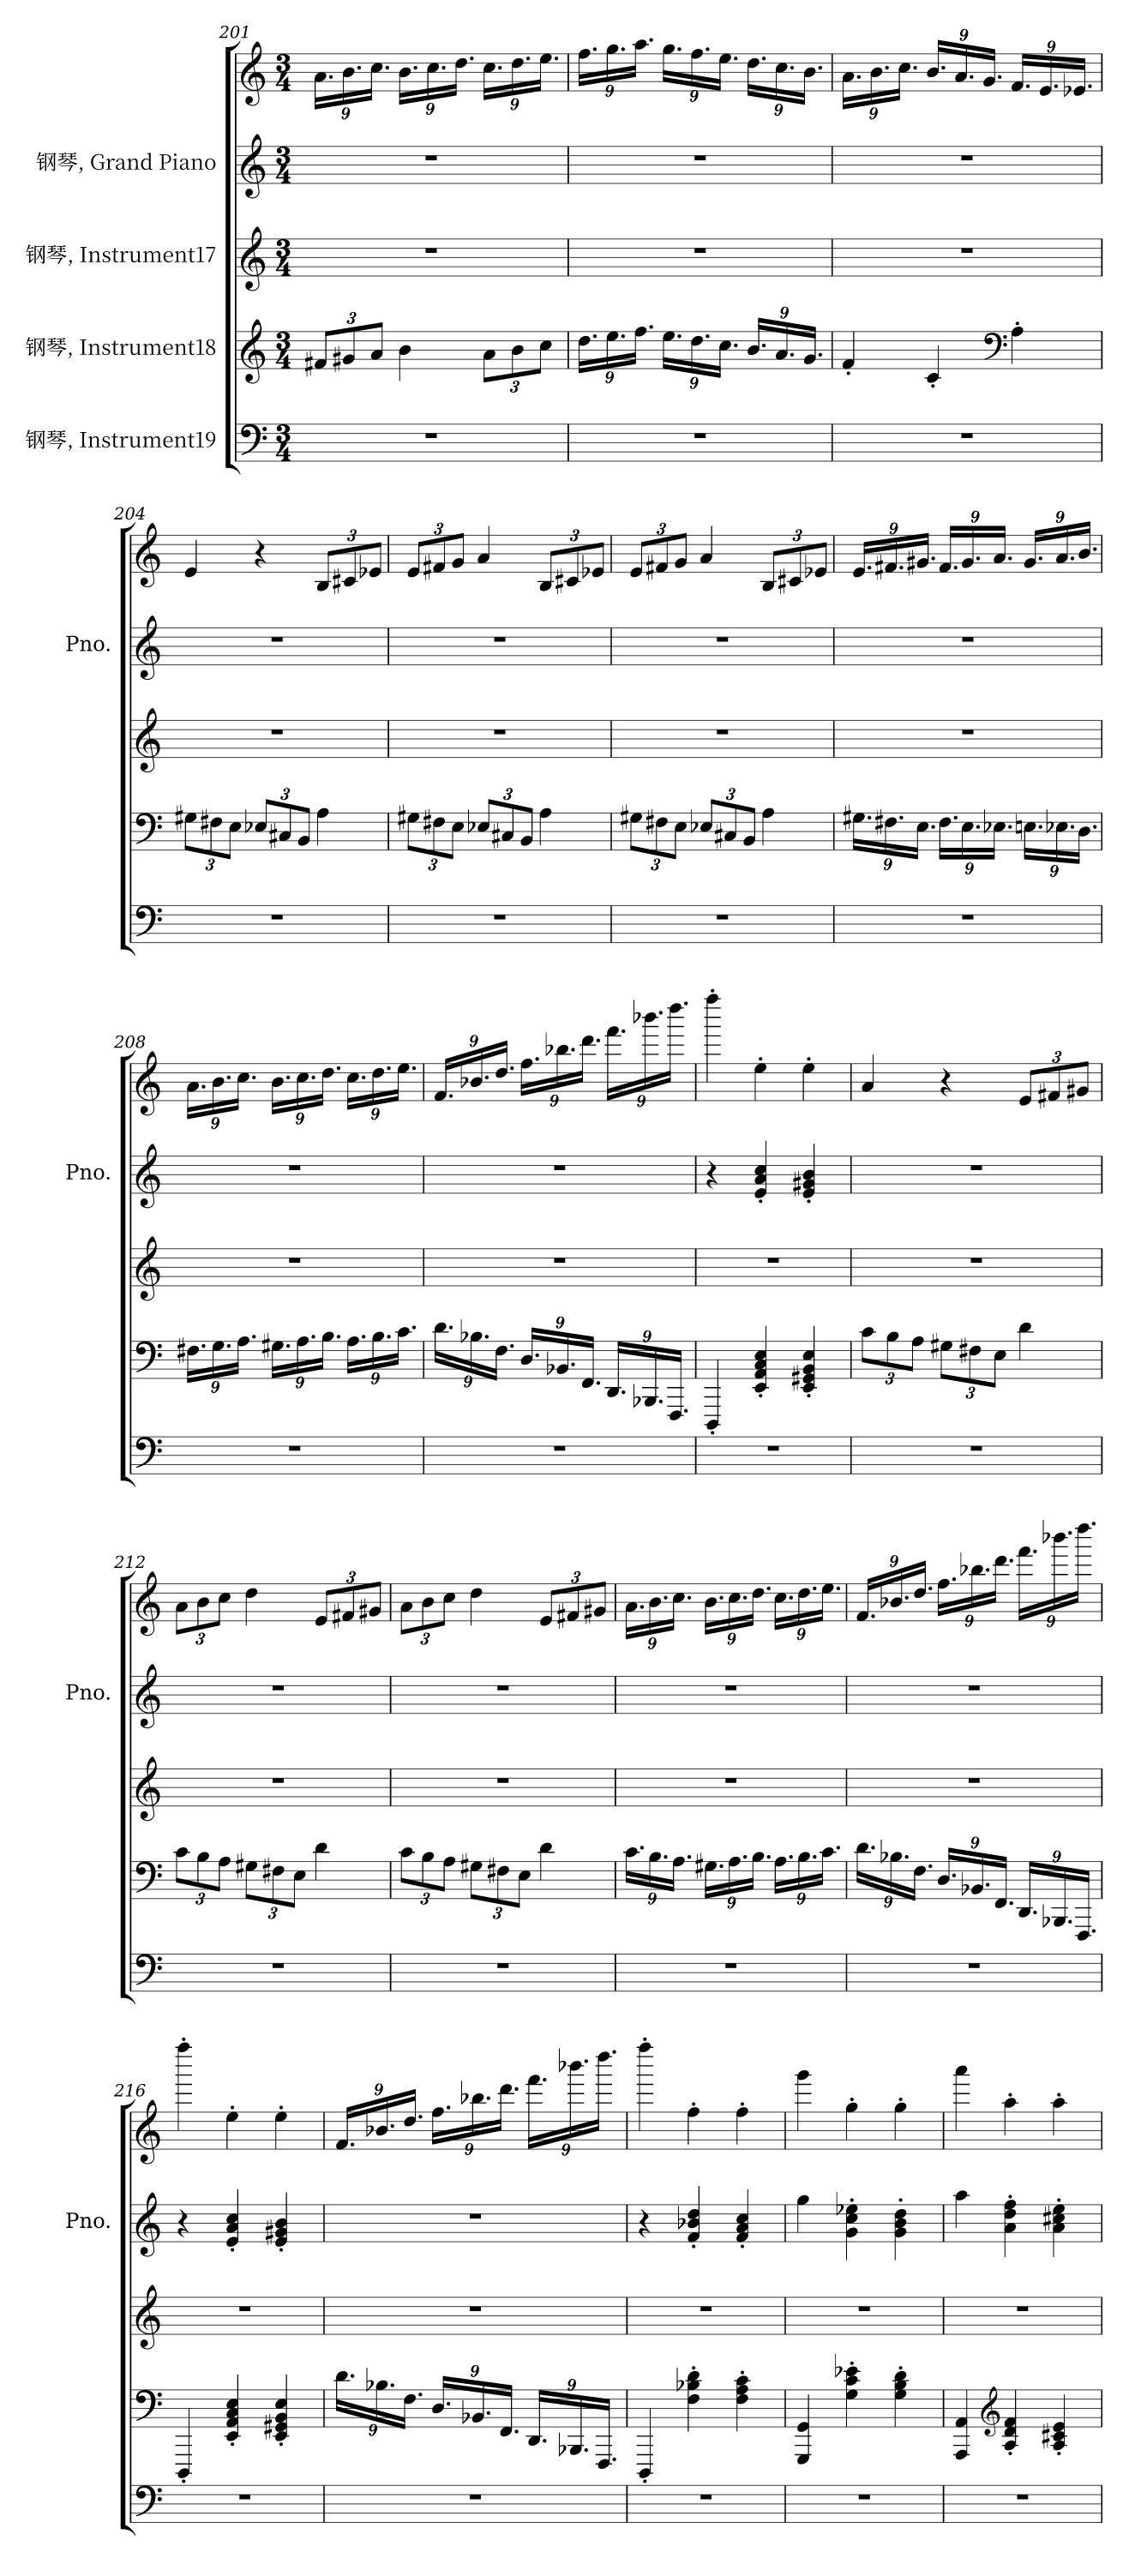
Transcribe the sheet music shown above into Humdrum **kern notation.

**kern	**kern	**kern	**kern	**kern
*part4	*part3	*part2	*part1	*part1
*staff5	*staff4	*staff3	*staff2	*staff1
*I"钢琴, Instrument19	*I"钢琴, Instrument18	*I"钢琴, Instrument17	*I"钢琴, Grand Piano	*
*	*	*	*I'Pno.	*
*clefF4	*clefG2	*clefG2	*clefG2	*clefG2
*k[]	*k[]	*k[]	*k[]	*k[]
*M3/4	*M3/4	*M3/4	*M3/4	*M3/4
*	*Xbrackettup	*	*	*Xbrackettup
=201	=201	=201	=201	=201
2.r	12f#X/L	2.r	2.r	18.a\LL
.	12g#X/	.	.	18.b\
.	12a/J	.	.	18.cc\JJ
.	4b\	.	.	18.b\LL
.	.	.	.	18.cc\
.	.	.	.	18.dd\JJ
.	12a\L	.	.	18.cc\LL
.	12b\	.	.	18.dd\
.	12cc\J	.	.	18.ee\JJ
=202	=202	=202	=202	=202
2.r	18.dd\LL	2.r	2.r	18.ff\LL
.	18.ee\	.	.	18.gg\
.	18.ff\JJ	.	.	18.aa\JJ
.	18.ee\LL	.	.	18.gg\LL
.	18.dd\	.	.	18.ff\
.	18.cc\JJ	.	.	18.ee\JJ
.	18.b/LL	.	.	18.dd\LL
.	18.a/	.	.	18.cc\
.	18.g/JJ	.	.	18.b\JJ
!!LO:PB:g=z
=203	=203	=203	=203	=203
2.r	4f'/	2.r	2.r	18.a\LL
.	.	.	.	18.b\
.	.	.	.	18.cc\JJ
.	4c'/	.	.	18.b/LL
.	.	.	.	18.a/
.	.	.	.	18.g/JJ
*	*clefF4	*	*	*
.	4A'\	.	.	18.f/LL
.	.	.	.	18.e/
.	.	.	.	18.e-X/JJ
=204	=204	=204	=204	=204
2.r	12G#X\L	2.r	2.r	4e/
.	12F#X\	.	.	.
.	12E\J	.	.	.
.	12E-X/L	.	.	4r
.	12C#X/	.	.	.
.	12BB/J	.	.	.
.	4A\	.	.	12B/L
.	.	.	.	12c#X/
.	.	.	.	12e-X/J
=205	=205	=205	=205	=205
2.r	12G#X\L	2.r	2.r	12e/L
.	12F#X\	.	.	12f#X/
.	12E\J	.	.	12g/J
.	12E-X/L	.	.	4a/
.	12C#X/	.	.	.
.	12BB/J	.	.	.
.	4A\	.	.	12B/L
.	.	.	.	12c#X/
.	.	.	.	12e-X/J
!!LO:LB:g=z
=206	=206	=206	=206	=206
2.r	12G#X\L	2.r	2.r	12e/L
.	12F#X\	.	.	12f#X/
.	12E\J	.	.	12g/J
.	12E-X/L	.	.	4a/
.	12C#X/	.	.	.
.	12BB/J	.	.	.
.	4A\	.	.	12B/L
.	.	.	.	12c#X/
.	.	.	.	12e-X/J
=207	=207	=207	=207	=207
2.r	18.G#X\LL	2.r	2.r	18.e/LL
.	18.F#X\	.	.	18.f#X/
.	18.E\JJ	.	.	18.g#X/JJ
.	18.F#\LL	.	.	18.f#/LL
.	18.E\	.	.	18.g#/
.	18.E-X\JJ	.	.	18.a/JJ
.	18.En\LL	.	.	18.g#/LL
.	18.E-X\	.	.	18.a/
.	18.D\JJ	.	.	18.b/JJ
!!LO:PB:g=z
=208	=208	=208	=208	=208
2.r	18.F#X\LL	2.r	2.r	18.a\LL
.	18.G\	.	.	18.b\
.	18.A\JJ	.	.	18.cc\JJ
.	18.G#X\LL	.	.	18.b\LL
.	18.A\	.	.	18.cc\
.	18.B\JJ	.	.	18.dd\JJ
.	18.A\LL	.	.	18.cc\LL
.	18.B\	.	.	18.dd\
.	18.c\JJ	.	.	18.ee\JJ
=209	=209	=209	=209	=209
2.r	18.d\LL	2.r	2.r	18.f/LL
.	18.B-X\	.	.	18.b-X/
.	18.F\JJ	.	.	18.dd/JJ
.	18.D/LL	.	.	18.ff\LL
.	18.BB-X/	.	.	18.bb-X\
.	18.FF/JJ	.	.	18.ddd\JJ
.	18.DD/LL	.	.	18.fff\LL
.	18.BBB-X/	.	.	18.bbb-X\
.	18.FFF/JJ	.	.	18.dddd\JJ
=210	=210	=210	=210	=210
2.r	4DDD'/	2.r	4r	4ffff'\
.	4EE/' 4AA/' 4C/' 4E/'	.	4e/' 4a/' 4cc/'	4ee'\
.	4EE/' 4GG#X/' 4BB/' 4E/'	.	4e/' 4g#X/' 4b/'	4ee'\
!!LO:LB:g=z
=211	=211	=211	=211	=211
2.r	12c\L	2.r	2.r	4a/
.	12B\	.	.	.
.	12A\J	.	.	.
.	12G#X\L	.	.	4r
.	12F#X\	.	.	.
.	12E\J	.	.	.
.	4d\	.	.	12e/L
.	.	.	.	12f#X/
.	.	.	.	12g#X/J
=212	=212	=212	=212	=212
2.r	12c\L	2.r	2.r	12a\L
.	12B\	.	.	12b\
.	12A\J	.	.	12cc\J
.	12G#X\L	.	.	4dd\
.	12F#X\	.	.	.
.	12E\J	.	.	.
.	4d\	.	.	12e/L
.	.	.	.	12f#X/
.	.	.	.	12g#X/J
=213	=213	=213	=213	=213
2.r	12c\L	2.r	2.r	12a\L
.	12B\	.	.	12b\
.	12A\J	.	.	12cc\J
.	12G#X\L	.	.	4dd\
.	12F#X\	.	.	.
.	12E\J	.	.	.
.	4d\	.	.	12e/L
.	.	.	.	12f#X/
.	.	.	.	12g#X/J
!!LO:PB:g=z
=214	=214	=214	=214	=214
2.r	18.c\LL	2.r	2.r	18.a\LL
.	18.B\	.	.	18.b\
.	18.A\JJ	.	.	18.cc\JJ
.	18.G#X\LL	.	.	18.b\LL
.	18.A\	.	.	18.cc\
.	18.B\JJ	.	.	18.dd\JJ
.	18.A\LL	.	.	18.cc\LL
.	18.B\	.	.	18.dd\
.	18.c\JJ	.	.	18.ee\JJ
=215	=215	=215	=215	=215
2.r	18.d\LL	2.r	2.r	18.f/LL
.	18.B-X\	.	.	18.b-X/
.	18.F\JJ	.	.	18.dd/JJ
.	18.D/LL	.	.	18.ff\LL
.	18.BB-X/	.	.	18.bb-X\
.	18.FF/JJ	.	.	18.ddd\JJ
.	18.DD/LL	.	.	18.fff\LL
.	18.BBB-X/	.	.	18.bbb-X\
.	18.FFF/JJ	.	.	18.dddd\JJ
=216	=216	=216	=216	=216
2.r	4DDD'/	2.r	4r	4ffff'\
.	4EE/' 4AA/' 4C/' 4E/'	.	4e/' 4a/' 4cc/'	4ee'\
.	4EE/' 4GG#X/' 4BB/' 4E/'	.	4e/' 4g#X/' 4b/'	4ee'\
!!LO:LB:g=z
=217	=217	=217	=217	=217
2.r	18.d\LL	2.r	2.r	18.f/LL
.	18.B-X\	.	.	18.b-X/
.	18.F\JJ	.	.	18.dd/JJ
.	18.D/LL	.	.	18.ff\LL
.	18.BB-X/	.	.	18.bb-X\
.	18.FF/JJ	.	.	18.ddd\JJ
.	18.DD/LL	.	.	18.fff\LL
.	18.BBB-X/	.	.	18.bbb-X\
.	18.FFF/JJ	.	.	18.dddd\JJ
=218	=218	=218	=218	=218
2.r	4DDD'/	2.r	4r	4ffff'\
.	4F\' 4B-X\' 4d\'	.	4f/' 4b-X/' 4dd/'	4ff'\
.	4F\' 4A\' 4c\'	.	4f/' 4a/' 4cc/'	4ff'\
=219	=219	=219	=219	=219
2.r	4GGG/ 4GG/	2.r	4gg\	4ggg\
.	4G\' 4c\' 4e-X\'	.	4g\' 4cc\' 4ee-X\'	4gg'\
.	4G\' 4B\' 4d\'	.	4g\' 4b\' 4dd\'	4gg'\
=220	=220	=220	=220	=220
2.r	4AAA/ 4AA/	2.r	4aa\	4aaa\
*	*clefG2	*	*	*
.	4A/' 4d/' 4f/'	.	4a\' 4dd\' 4ff\'	4aa'\
.	4A/' 4c#X/' 4e/'	.	4a\' 4cc#X\' 4ee\'	4aa'\
=	=	=	=	=
*-	*-	*-	*-	*-
